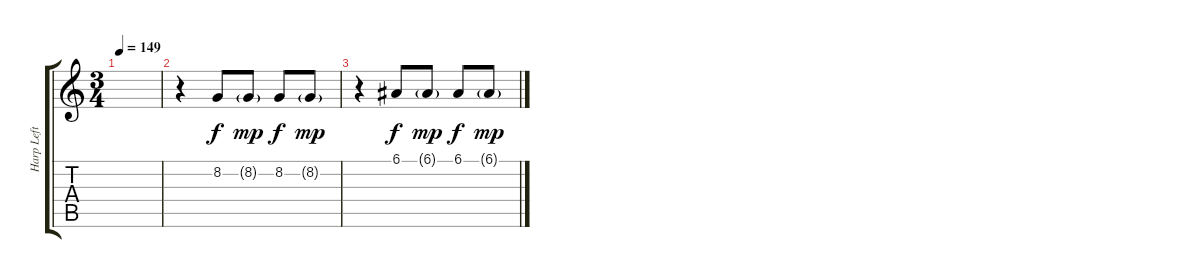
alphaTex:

\track ("Harp Left" "Harp Left") {instrument orchestralharp}
\staff {score tabs}
\tuning (E4 B3 G3 D3 A2 E2) {hide}
\ts (3 4)
\tempo 149
\clef g2
\ks c
|
r.4 8.2.8{dy f} 8.2{g}.8{dy mp} 8.2.8{dy f} 8.2{g}.8{dy mp} |
r.4 6.1.8{dy f} 6.1{g}.8{dy mp} 6.1.8{dy f} 6.1{g}.8{dy mp}
